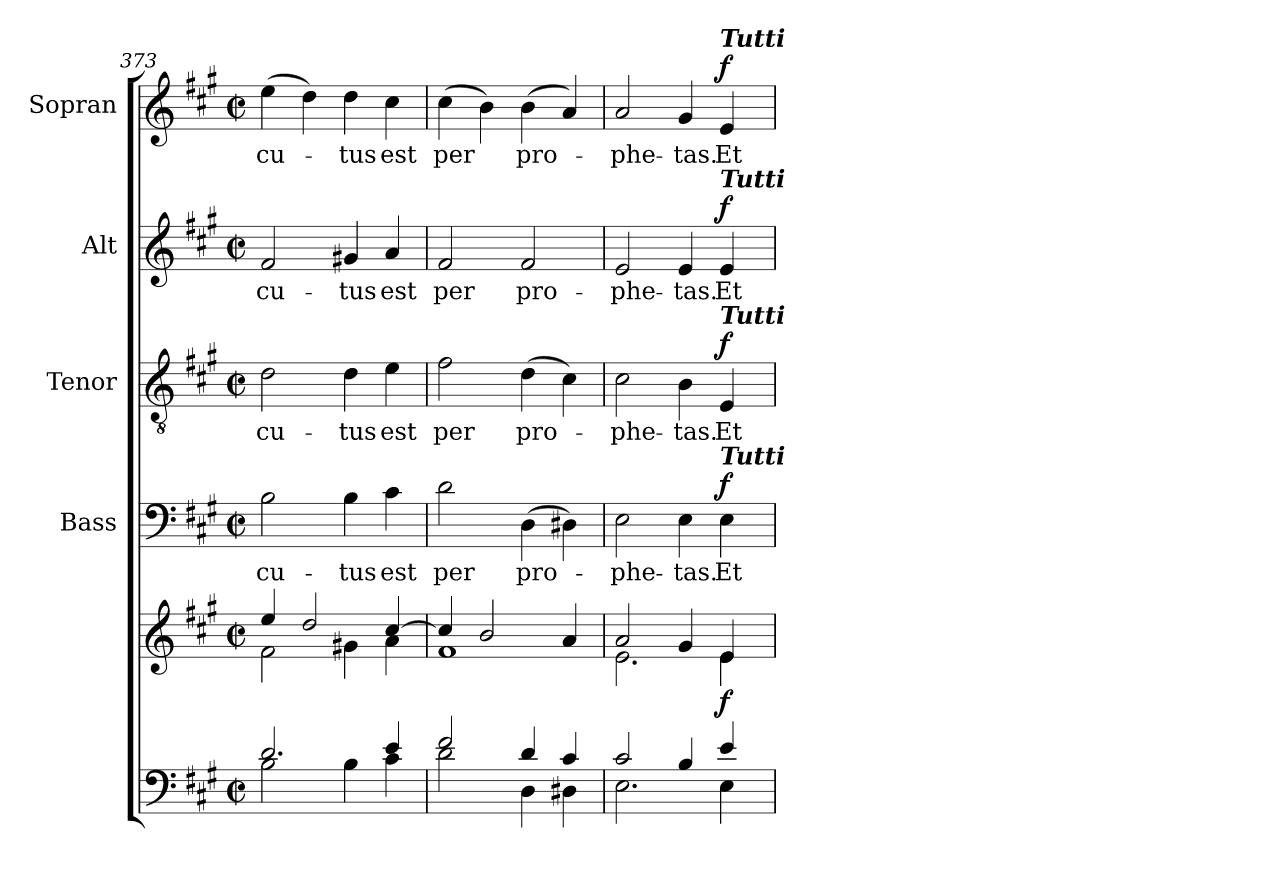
**kern	**kern	**dynam	**kern	**text	**dynam	**kern	**text	**dynam	**kern	**text	**dynam	**kern	**text	**dynam
*part5	*part5	*part5	*part4	*part4	*part4	*part3	*part3	*part3	*part2	*part2	*part2	*part1	*part1	*part1
*staff6	*staff5	*staff5/6	*staff4	*staff4	*staff4	*staff3	*staff3	*staff3	*staff2	*staff2	*staff2	*staff1	*staff1	*staff1
*	*	*	*I"Bass	*	*	*I"Tenor	*	*	*I"Alt	*	*	*I"Sopran	*	*
*	*	*	*I'B.	*	*	*I'T.	*	*	*I'A.	*	*	*I'S.	*	*
*clefF4	*clefG2	*	*clefF4	*	*	*clefGv2	*	*	*clefG2	*	*	*clefG2	*	*
*k[f#c#g#]	*k[f#c#g#]	*	*k[f#c#g#]	*	*	*k[f#c#g#]	*	*	*k[f#c#g#]	*	*	*k[f#c#g#]	*	*
*A:	*A:	*	*A:	*	*	*A:	*	*	*A:	*	*	*A:	*	*
*M2/2	*M2/2	*	*M2/2	*	*	*M2/2	*	*	*M2/2	*	*	*M2/2	*	*
*met(c|)	*met(c|)	*	*met(c|)	*	*	*met(c|)	*	*	*met(c|)	*	*	*met(c|)	*	*
=373	=373	=373	=373	=373	=373	=373	=373	=373	=373	=373	=373	=373	=373	=373
*^	*^	*	*	*	*	*	*	*	*	*	*	*	*	*
!	!	!	!	!	!	!LO:LY:b	!	!	!LO:LY:b	!	!	!LO:LY:b	!	!	!LO:LY:b	!
2.d/	2B\	4ee/	2f#\	.	2B\	-cu-	.	2d\	-cu-	.	2f#/	-cu-	.	(>4ee\	-cu-	.
.	.	2dd/	.	.	.	.	.	.	.	.	.	.	.	4dd\)	.	.
!	!	!	!	!	!	!LO:LY:b	!	!	!LO:LY:b	!	!	!LO:LY:b	!	!	!LO:LY:b	!
.	4B\	.	4g#X\	.	4B\	-tus	.	4d\	-tus	.	4g#X/	-tus	.	4dd\	-tus	.
!	!	!	!	!	!	!LO:LY:b	!	!	!LO:LY:b	!	!	!LO:LY:b	!	!	!LO:LY:b	!
4e/	4c#\	[>4cc#/	4a\	.	4c#\	est	.	4e\	est	.	4a/	est	.	4cc#\	est	.
=374	=374	=374	=374	=374	=374	=374	=374	=374	=374	=374	=374	=374	=374	=374	=374	=374
!	!	!	!	!	!	!LO:LY:b	!	!	!LO:LY:b	!	!	!LO:LY:b	!	!	!LO:LY:b	!
2f#/	2d\	4cc#/]	1f#	.	2d\	per	.	2f#\	per	.	2f#/	per	.	(>4cc#\	per	.
.	.	2b/	.	.	.	.	.	.	.	.	.	.	.	4b\)	.	.
!	!	!	!	!	!	!LO:LY:b	!	!	!LO:LY:b	!	!	!LO:LY:b	!	!	!LO:LY:b	!
4d/	4D\	.	.	.	(>4D\	pro-	.	(>4d\	pro-	.	2f#/	pro-	.	(>4b\	pro-	.
4c#/	4D#X\	4a/	.	.	4D#X\)	.	.	4c#\)	.	.	.	.	.	4a/)	.	.
!!LO:PB:g=z
=375	=375	=375	=375	=375	=375	=375	=375	=375	=375	=375	=375	=375	=375	=375	=375	=375
!	!	!	!	!	!	!LO:LY:b	!	!	!LO:LY:b	!	!	!LO:LY:b	!	!	!LO:LY:b	!
2c#/	2.E\	2a/	2.e\	.	2E\	-phe-	.	2c#\	-phe-	.	2e/	-phe-	.	2a/	-phe-	.
!	!	!	!	!	!	!LO:LY:b	!	!	!LO:LY:b	!	!	!LO:LY:b	!	!	!LO:LY:b	!
4B/	.	4g#/	.	.	4E\	-tas.	.	4B\	-tas.	.	4e/	-tas.	.	4g#/	-tas.	.
!	!	!	!	!	!	!	!	!	!	!	!	!	!	!LO:TX:a:Bi:t=Tutti	!	!
!	!	!	!	!	!	!	!	!	!	!	!LO:TX:a:Bi:t=Tutti	!	!	!	!	!
!	!	!	!	!	!	!	!	!LO:TX:a:Bi:t=Tutti	!	!	!	!	!	!	!	!
!	!	!	!	!	!LO:TX:a:Bi:t=Tutti	!	!	!	!	!	!	!	!	!	!	!
!	!	!	!	!LO:DY:b	!	!LO:LY:b	!LO:DY:a	!	!LO:LY:b	!LO:DY:a	!	!LO:LY:b	!LO:DY:a	!	!LO:LY:b	!LO:DY:a
4e/	4E\	4e/	4e\	f	4E\	Et	f	4E/	Et	f	4e/	Et	f	4e/	Et	f
*v	*v	*	*	*	*	*	*	*	*	*	*	*	*	*	*	*
*	*v	*v	*	*	*	*	*	*	*	*	*	*	*	*	*
=	=	=	=	=	=	=	=	=	=	=	=	=	=	=
*-	*-	*-	*-	*-	*-	*-	*-	*-	*-	*-	*-	*-	*-	*-
